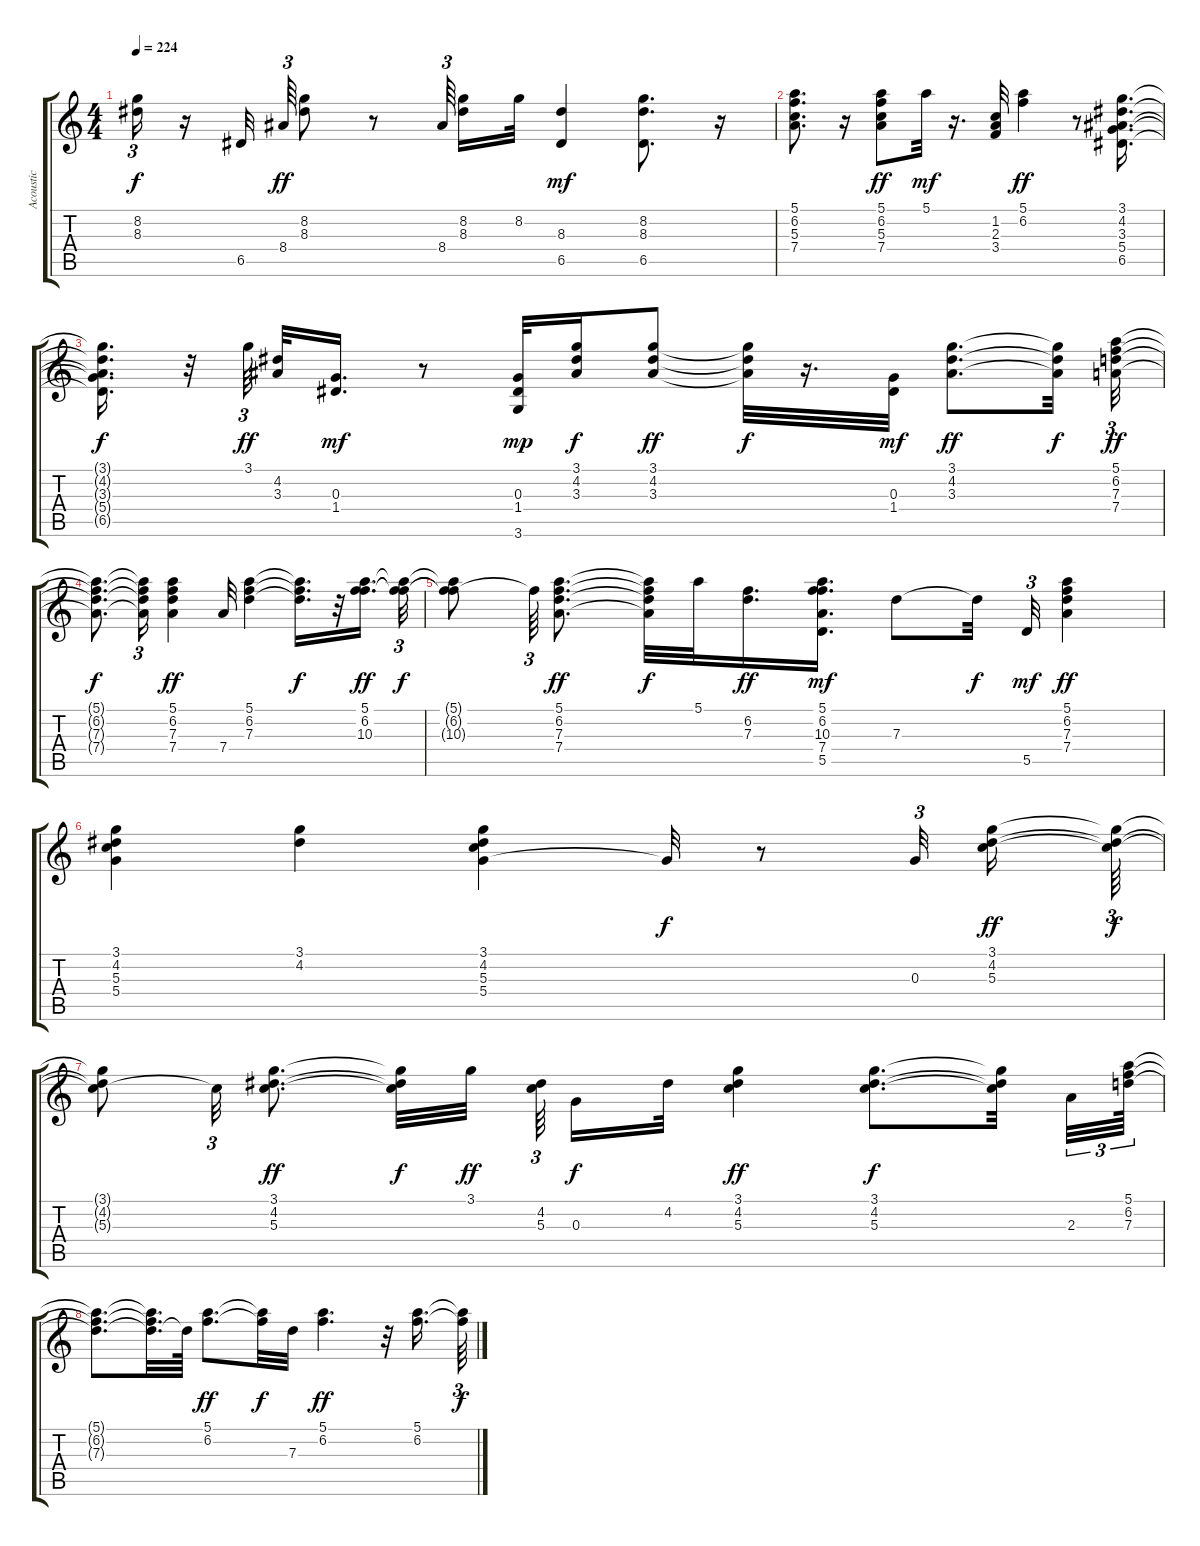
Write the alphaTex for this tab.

\track ("Acoustic" "Acoustic") {instrument acousticguitarsteel}
\staff {score tabs}
\tuning (E4 B3 G3 D3 A2 E2) {hide}
\ts (4 4)
\tempo 224
\clef g2
\ks c
(8.2{t} 8.3{t}).16{tu (3 2) dy f} r.16 6.5.32{beam splitsecondary} 8.4.64{tu (3 2) dy ff} (8.2 8.3).8 r.8 8.4.64{tu (3 2) beam splitsecondary} (8.2 8.3).16 8.2.32 (8.3 6.5).4{dy mf} (8.2 8.3 6.5).8{d} r.16 |
(5.1 6.2 5.3 7.4).8{d} r.16 (5.1 6.2 5.3 7.4).8{dy ff} 5.1.32{dy mf} r.16{d} (1.2 2.3 3.4).32 (5.1 6.2).4{dy ff} r.8 (3.1 4.2 3.3 5.4 6.5).16{d} |
(3.1{t} 4.2{t} 3.3{t} 5.4{t} 6.5{t}).16{d dy f} r.32 3.1.64{tu (3 2) dy ff beam splitsecondary} (4.2 3.3).32 (0.3 1.4).16{d dy mf} r.8 (0.3 1.4 3.6).32{dy mp} (3.1 4.2 3.3).16{dy f} (3.1 4.2 3.3).8{dy ff} (3.1{t} 4.2{t} 3.3{t}).32{dy f} r.16{d} (0.3 1.4).32{dy mf} (3.1 4.2 3.3).8{d dy ff} (3.1{t} 4.2{t} 3.3{t}).32{dy f} (5.1 6.2 7.3 7.4).32{tu (3 2) dy ff} |
(5.1{t} 6.2{t} 7.3{t} 7.4{t}).8{d dy f} (5.1{t} 6.2{t} 7.3{t} 7.4{t}).16{tu (3 2)} (5.1 6.2 7.3 7.4).4{dy ff} 7.4.32 (5.1 6.2 7.3).4 (5.1{t} 6.2{t} 7.3{t}).16{d dy f} r.32 (5.1 6.2 10.3).16{d dy ff} (5.1{t} 6.2{t} 10.3{t}).32{tu (3 2) dy f} |
(5.1{t} 6.2{t} 10.3{t}).8 6.2{t}.64{tu (3 2)} (5.1 6.2 7.3 7.4).8{d dy ff} (5.1{t} 6.2{t} 7.3{t} 7.4{t}).32{dy f} 5.1.32 (6.2 7.3).16{d dy ff} (5.1 6.2 10.3 7.4 5.5).16{d dy mf} 7.3.8 7.3{t}.32{dy f} 5.5.32{tu (3 2) dy mf} (5.1 6.2 7.3 7.4).4{dy ff} |
(3.1 4.2 5.3 5.4).4 (3.1 4.2).4 (3.1 4.2 5.3 5.4).4 5.4{t}.32{dy f} r.8 0.3.32{tu (3 2) beam splitsecondary} (3.1 4.2 5.3).16{dy ff} (3.1{t} 4.2{t} 5.3{t}).64{tu (3 2) dy f} |
(3.1{t} 4.2{t} 5.3{t}).8 5.3{t}.32{tu (3 2)} (3.1 4.2 5.3).8{d dy ff} (3.1{t} 4.2{t} 5.3{t}).32{dy f} 3.1.32{dy ff beam splitsecondary} (4.2 5.3).64{tu (3 2) beam splitsecondary} 0.3.16{dy f} 4.2.32 (3.1 4.2 5.3).4{dy ff} (3.1 4.2 5.3).8{d dy f} (3.1{t} 4.2{t} 5.3{t}).32{beam splitsecondary} 2.3.32{tu (3 2)} (5.1 6.2 7.3).64{tu (3 2)} |
(5.1{t} 6.2{t} 7.3{t}).8{d} (5.1{t} 6.2{t} 7.3{t}).32{d} 7.3{t}.64 (5.1 6.2).8{d dy ff} (5.1{t} 6.2{t}).32{dy f} 7.3.32 (5.1 6.2).4{d dy ff} r.32 (5.1 6.2).16{d} (5.1{t} 6.2{t}).64{tu (3 2) dy f}
